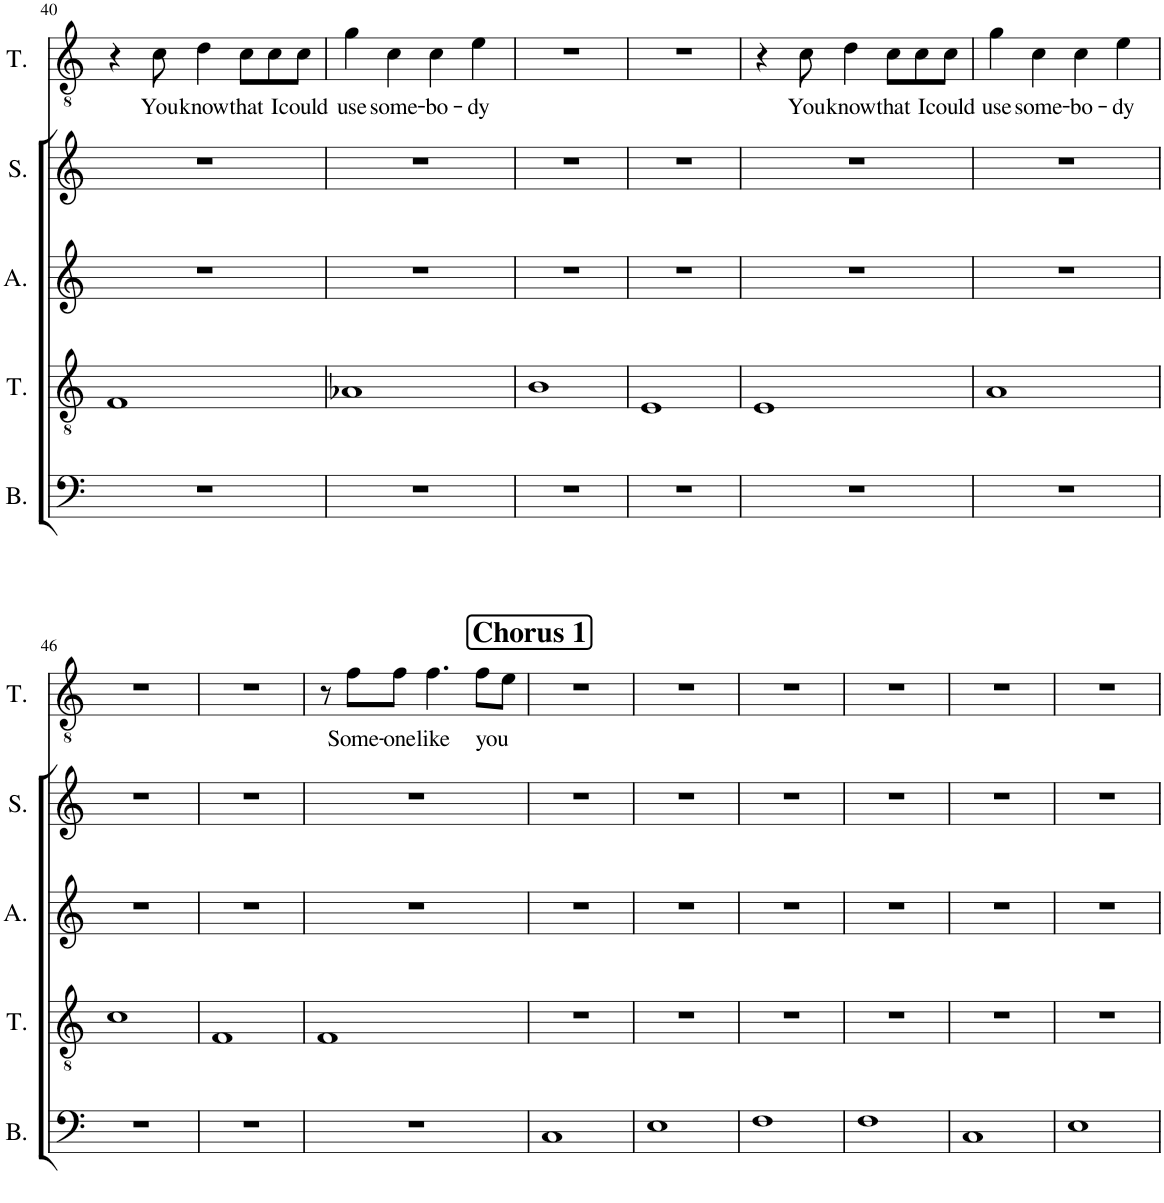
**kern	**kern	**kern	**kern	**kern	**text
*part5	*part4	*part3	*part2	*part1	*part1
*staff5	*staff4	*staff3	*staff2	*staff1	*staff1
*I"Bass	*I"Tenor	*I"Alto	*I"Soprano	*I"Tenor	*
*I'B.	*I'T.	*I'A.	*I'S.	*I'T.	*
!!LO:PB:g=z
*clefF4	*clefGv2	*clefG2	*clefG2	*clefGv2	*
*k[]	*k[]	*k[]	*k[]	*k[]	*
*M4/4	*M4/4	*M4/4	*M4/4	*M4/4	*
=40	=40	=40	=40	=40	=40
1r	1F	1r	1r	4r	.
!	!	!	!	!	!LO:LY:b
.	.	.	.	8c\	You
!	!	!	!	!	!LO:LY:b
.	.	.	.	4d\	know
!	!	!	!	!	!LO:LY:b
.	.	.	.	8c\L	that
!	!	!	!	!	!LO:LY:b
.	.	.	.	8c\	I
!	!	!	!	!	!LO:LY:b
.	.	.	.	8c\J	could
=41	=41	=41	=41	=41	=41
!	!	!	!	!	!LO:LY:b
1r	1A-X	1r	1r	4g\	use
!	!	!	!	!	!LO:LY:b
.	.	.	.	4c\	some-
!	!	!	!	!	!LO:LY:b
.	.	.	.	4c\	-bo-
!	!	!	!	!	!LO:LY:b
.	.	.	.	4e\	-dy
=42	=42	=42	=42	=42	=42
1r	1B	1r	1r	1r	.
=43	=43	=43	=43	=43	=43
1r	1E	1r	1r	1r	.
=44	=44	=44	=44	=44	=44
1r	1E	1r	1r	4r	.
!	!	!	!	!	!LO:LY:b
.	.	.	.	8c\	You
!	!	!	!	!	!LO:LY:b
.	.	.	.	4d\	know
!	!	!	!	!	!LO:LY:b
.	.	.	.	8c\L	that
!	!	!	!	!	!LO:LY:b
.	.	.	.	8c\	I
!	!	!	!	!	!LO:LY:b
.	.	.	.	8c\J	could
=45	=45	=45	=45	=45	=45
!	!	!	!	!	!LO:LY:b
1r	1A	1r	1r	4g\	use
!	!	!	!	!	!LO:LY:b
.	.	.	.	4c\	some-
!	!	!	!	!	!LO:LY:b
.	.	.	.	4c\	-bo-
!	!	!	!	!	!LO:LY:b
.	.	.	.	4e\	-dy
!!LO:LB:g=z
=46	=46	=46	=46	=46	=46
1r	1c	1r	1r	1r	.
=47	=47	=47	=47	=47	=47
1r	1F	1r	1r	1r	.
=48	=48	=48	=48	=48	=48
1r	1F	1r	1r	8r	.
!	!	!	!	!	!LO:LY:b
.	.	.	.	8f\L	Some-
!	!	!	!	!	!LO:LY:b
.	.	.	.	8f\J	-one
!	!	!	!	!	!LO:LY:b
.	.	.	.	4.f\	like
!	!	!	!	!	!LO:LY:b
.	.	.	.	8f\L	you
.	.	.	.	8e\J	.
!!LO:REH:place=s1:a:B:cj:fs=14:t=Chorus 1
=49	=49	=49	=49	=49	=49
1C	1r	1r	1r	1r	.
=50	=50	=50	=50	=50	=50
1E	1r	1r	1r	1r	.
=51	=51	=51	=51	=51	=51
1F	1r	1r	1r	1r	.
=52	=52	=52	=52	=52	=52
1F	1r	1r	1r	1r	.
=53	=53	=53	=53	=53	=53
1C	1r	1r	1r	1r	.
=54	=54	=54	=54	=54	=54
1E	1r	1r	1r	1r	.
=	=	=	=	=	=
*-	*-	*-	*-	*-	*-
